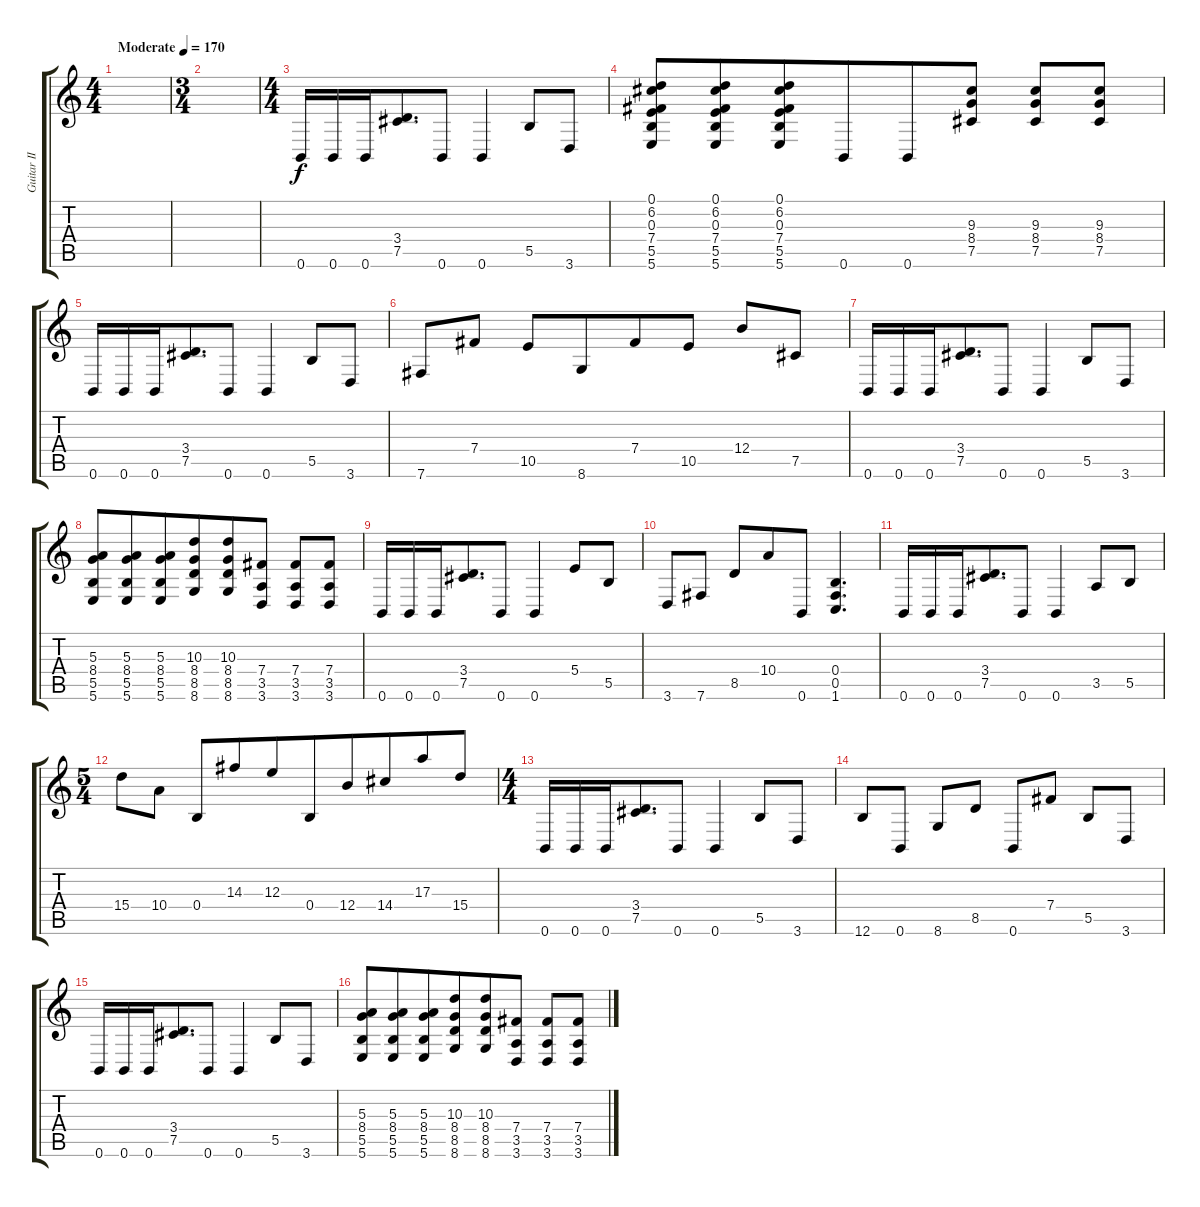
\track ("Guitar II" "Guitar II") {instrument overdrivenguitar}
\staff {score tabs}
\tuning (Db4 Ab3 E3 B2 Gb2 B1) {hide}
\ts (4 4)
\tempo (170 "Moderate")
\clef g2
\ks c
|
\ts (3 4)
|
\ts (4 4)
0.6.16{beam merge} 0.6.16 0.6.16{beam merge} (3.4 7.5).8{d beam merge} 0.6.8{beam merge} 0.6.4{beam merge} 5.5.8 3.6.8 |
(0.1 6.2 0.3 7.4 5.5 5.6).8{beam merge} (0.1 6.2 0.3 7.4 5.5 5.6).8{beam merge} (0.1 6.2 0.3 7.4 5.5 5.6).8{beam merge} 0.6.8{beam merge} 0.6.8{beam merge} (9.3 8.4 7.5).8 (9.3 8.4 7.5).8{beam merge} (9.3 8.4 7.5).8 |
0.6.16{beam merge} 0.6.16 0.6.16{beam merge} (3.4 7.5).8{d beam merge} 0.6.8{beam merge} 0.6.4{beam merge} 5.5.8 3.6.8 |
7.6.8{beam merge} 7.4.8 10.5.8 8.6.8{beam merge} 7.4.8 10.5.8 12.4.8 7.5.8 |
0.6.16{beam merge} 0.6.16 0.6.16{beam merge} (3.4 7.5).8{d beam merge} 0.6.8{beam merge} 0.6.4{beam merge} 5.5.8 3.6.8 |
(5.3 8.4 5.5 5.6).8{beam merge} (5.3 8.4 5.5 5.6).8{beam merge} (5.3 8.4 5.5 5.6).8 (10.3 8.4 8.5 8.6).8{beam merge} (10.3 8.4 8.5 8.6).8{beam merge} (7.4 3.5 3.6).8 (7.4 3.5 3.6).8 (7.4 3.5 3.6).8 |
0.6.16{beam merge} 0.6.16 0.6.16{beam merge} (3.4 7.5).8{d beam merge} 0.6.8{beam merge} 0.6.4{beam merge} 5.4.8 5.5.8 |
3.6.8{beam merge} 7.6.8 8.5.8{beam merge} 10.4.8{beam merge} 0.6.8{beam merge} (0.4 0.5 1.6).4{d} |
0.6.16{beam merge} 0.6.16 0.6.16{beam merge} (3.4 7.5).8{d beam merge} 0.6.8{beam merge} 0.6.4{beam merge} 3.5.8 5.5.8 |
\ts (5 4)
15.4.8{beam merge} 10.4.8 0.4.8{beam merge} 14.3.8{beam merge} 12.3.8 0.4.8{beam merge} 12.4.8 14.4.8{beam merge} 17.3.8{beam merge} 15.4.8 |
\ts (4 4)
0.6.16{beam merge} 0.6.16 0.6.16{beam merge} (3.4 7.5).8{d beam merge} 0.6.8{beam merge} 0.6.4{beam merge} 5.5.8 3.6.8 |
12.6.8{beam merge} 0.6.8 8.6.8 8.5.8 0.6.8{beam merge} 7.4.8 5.5.8 3.6.8 |
0.6.16{beam merge} 0.6.16 0.6.16{beam merge} (3.4 7.5).8{d beam merge} 0.6.8{beam merge} 0.6.4{beam merge} 5.5.8 3.6.8 |
(5.3 8.4 5.5 5.6).8{beam merge} (5.3 8.4 5.5 5.6).8{beam merge} (5.3 8.4 5.5 5.6).8 (10.3 8.4 8.5 8.6).8{beam merge} (10.3 8.4 8.5 8.6).8{beam merge} (7.4 3.5 3.6).8 (7.4 3.5 3.6).8 (7.4 3.5 3.6).8
